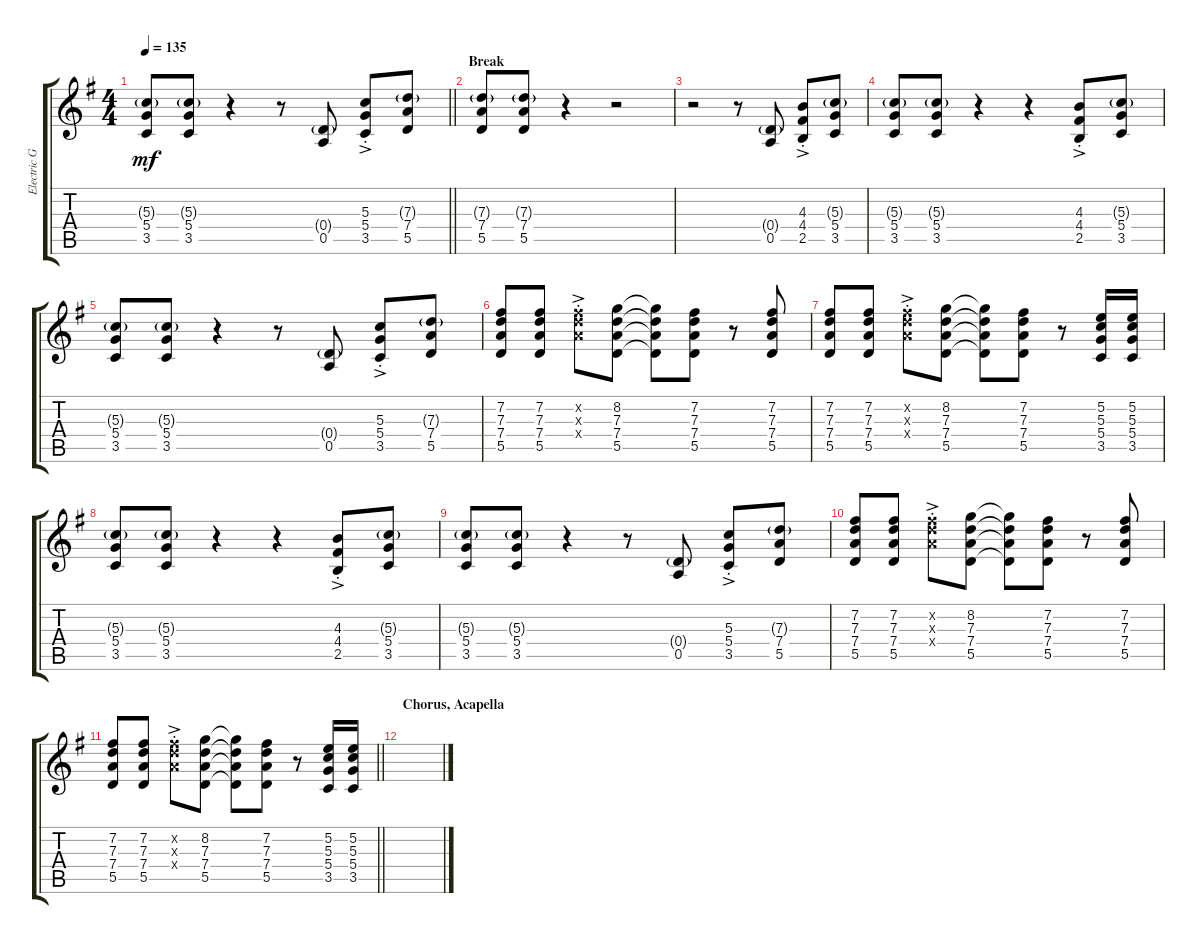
\track ("Electric Guitar" "Electric G") {instrument overdrivenguitar}
\staff {score tabs}
\tuning (E4 B3 G3 D3 A2 E2) {hide}
\ts (4 4)
\tempo 135
\clef g2
\barLineRight lightlight
\ks g
(5.3{g} 5.4 3.5).8{dy mf} (5.3{g} 5.4 3.5).8 r.4 r.8 (0.4{g} 0.5).8 (5.3{ac st} 5.4{ac st} 3.5).8 (7.3{g} 7.4 5.5).8 |
\section ("" "Break")
(7.3{g} 7.4 5.5).8 (7.3{g} 7.4 5.5).8 r.4 r.2 |
r.2 r.8 (0.4{g} 0.5).8 (4.3{ac st} 4.4{ac st} 2.5).8 (5.3{g} 5.4 3.5).8 |
(5.3{g} 5.4 3.5).8 (5.3{g} 5.4 3.5).8 r.4 r.4 (4.3{ac st} 4.4{ac st} 2.5).8 (5.3{g} 5.4 3.5).8 |
(5.3{g} 5.4 3.5).8 (5.3{g} 5.4 3.5).8 r.4 r.8 (0.4{g} 0.5).8 (5.3{ac st} 5.4{ac st} 3.5).8 (7.3{g} 7.4 5.5).8 |
(7.2 7.3 7.4 5.5).8 (7.2 7.3 7.4 5.5).8 (7.2{ac st x} 7.3{ac st x} 7.4{ac st x}).8 (8.2 7.3 7.4 5.5).8 (8.2{t} 7.3{t} 7.4{t} 5.5{t}).8 (7.2 7.3 7.4 5.5).8 r.8 (7.2 7.3 7.4 5.5).8 |
(7.2 7.3 7.4 5.5).8 (7.2 7.3 7.4 5.5).8 (7.2{ac st x} 7.3{ac st x} 7.4{ac st x}).8 (8.2 7.3 7.4 5.5).8 (8.2{t} 7.3{t} 7.4{t} 5.5{t}).8 (7.2 7.3 7.4 5.5).8 r.8 (5.2 5.3 5.4 3.5).16 (5.2 5.3 5.4 3.5).16 |
(5.3{g} 5.4 3.5).8 (5.3{g} 5.4 3.5).8 r.4 r.4 (4.3{ac st} 4.4{ac st} 2.5).8 (5.3{g} 5.4 3.5).8 |
(5.3{g} 5.4 3.5).8 (5.3{g} 5.4 3.5).8 r.4 r.8 (0.4{g} 0.5).8 (5.3{ac st} 5.4{ac st} 3.5).8 (7.3{g} 7.4 5.5).8 |
(7.2 7.3 7.4 5.5).8 (7.2 7.3 7.4 5.5).8 (7.2{ac st x} 7.3{ac st x} 7.4{ac st x}).8 (8.2 7.3 7.4 5.5).8 (8.2{t} 7.3{t} 7.4{t} 5.5{t}).8 (7.2 7.3 7.4 5.5).8 r.8 (7.2 7.3 7.4 5.5).8 |
\barLineRight lightlight
(7.2 7.3 7.4 5.5).8 (7.2 7.3 7.4 5.5).8 (7.2{ac st x} 7.3{ac st x} 7.4{ac st x}).8 (8.2 7.3 7.4 5.5).8 (8.2{t} 7.3{t} 7.4{t} 5.5{t}).8 (7.2 7.3 7.4 5.5).8 r.8 (5.2 5.3 5.4 3.5).16 (5.2 5.3 5.4 3.5).16 |
\section ("" "Chorus, Acapella")
